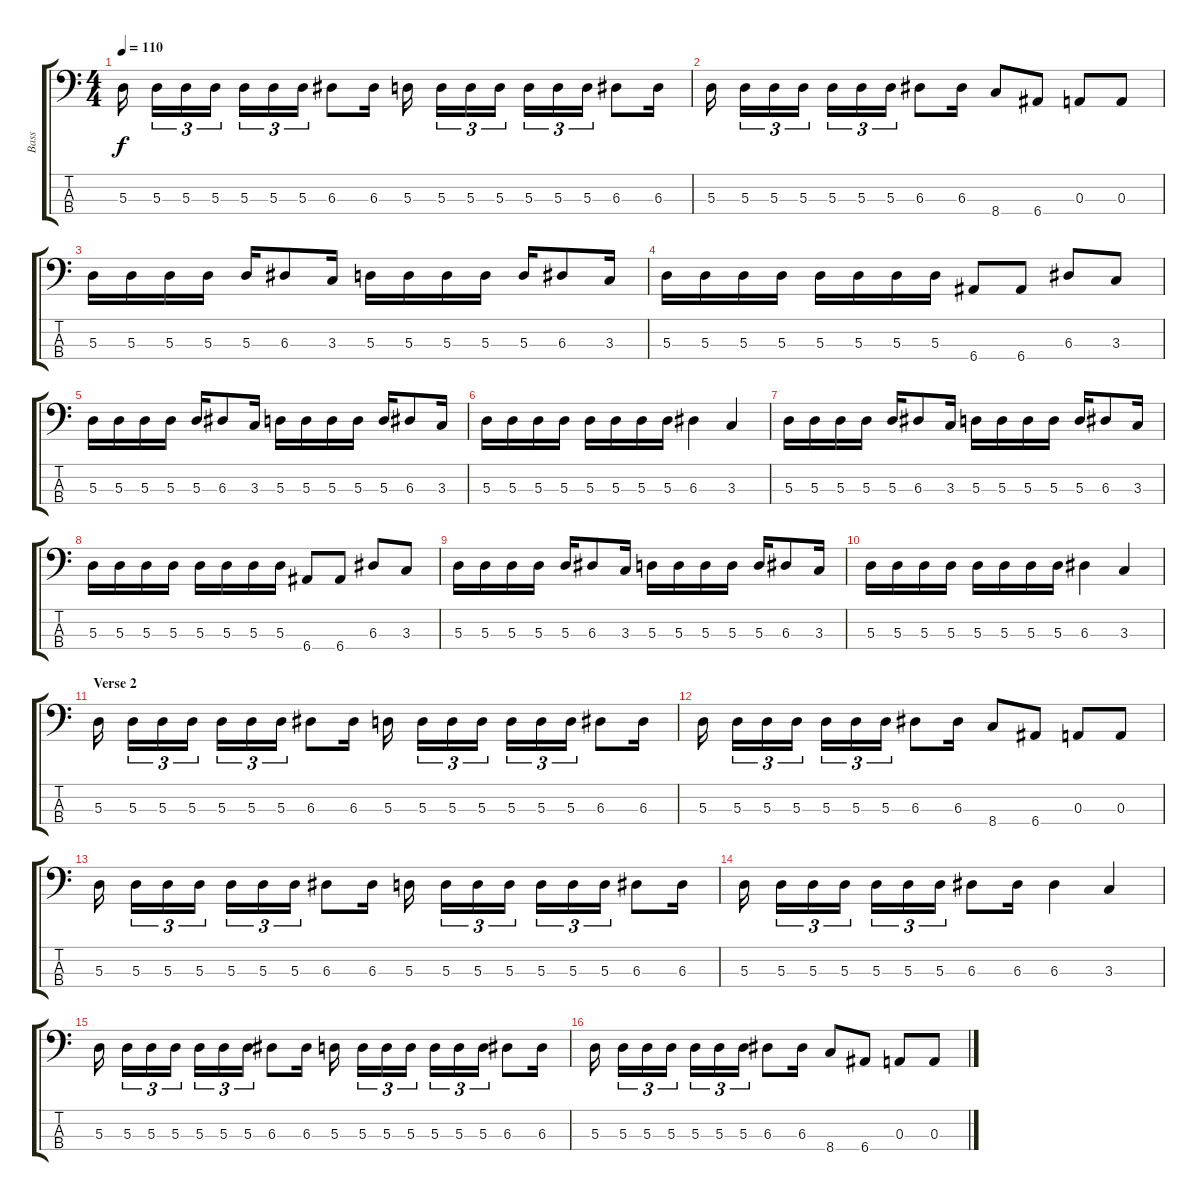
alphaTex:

\track ("Bass" "Bass") {instrument electricbassfinger}
\staff {score tabs}
\tuning (G2 D2 A1 E1) {hide}
\ts (4 4)
\tempo 110
\clef f4
\ks c
5.3.16{dy f} 5.3.16{tu (3 2)} 5.3.16{tu (3 2)} 5.3.16{tu (3 2)} 5.3.16{tu (3 2)} 5.3.16{tu (3 2)} 5.3.16{tu (3 2)} 6.3.8 6.3.16 5.3.16 5.3.16{tu (3 2)} 5.3.16{tu (3 2)} 5.3.16{tu (3 2)} 5.3.16{tu (3 2)} 5.3.16{tu (3 2)} 5.3.16{tu (3 2)} 6.3.8 6.3.16 |
5.3.16 5.3.16{tu (3 2)} 5.3.16{tu (3 2)} 5.3.16{tu (3 2)} 5.3.16{tu (3 2)} 5.3.16{tu (3 2)} 5.3.16{tu (3 2)} 6.3.8 6.3.16 8.4.8 6.4.8 0.3.8 0.3.8 |
5.3.16 5.3.16 5.3.16 5.3.16 5.3.16 6.3.8 3.3.16 5.3.16 5.3.16 5.3.16 5.3.16 5.3.16 6.3.8 3.3.16 |
5.3.16 5.3.16 5.3.16 5.3.16 5.3.16 5.3.16 5.3.16 5.3.16 6.4.8 6.4.8 6.3.8 3.3.8 |
5.3.16 5.3.16 5.3.16 5.3.16 5.3.16 6.3.8 3.3.16 5.3.16 5.3.16 5.3.16 5.3.16 5.3.16 6.3.8 3.3.16 |
5.3.16 5.3.16 5.3.16 5.3.16 5.3.16 5.3.16 5.3.16 5.3.16 6.3.4 3.3.4 |
5.3.16 5.3.16 5.3.16 5.3.16 5.3.16 6.3.8 3.3.16 5.3.16 5.3.16 5.3.16 5.3.16 5.3.16 6.3.8 3.3.16 |
5.3.16 5.3.16 5.3.16 5.3.16 5.3.16 5.3.16 5.3.16 5.3.16 6.4.8 6.4.8 6.3.8 3.3.8 |
5.3.16 5.3.16 5.3.16 5.3.16 5.3.16 6.3.8 3.3.16 5.3.16 5.3.16 5.3.16 5.3.16 5.3.16 6.3.8 3.3.16 |
5.3.16 5.3.16 5.3.16 5.3.16 5.3.16 5.3.16 5.3.16 5.3.16 6.3.4 3.3.4 |
\section ("" "Verse 2")
5.3.16 5.3.16{tu (3 2)} 5.3.16{tu (3 2)} 5.3.16{tu (3 2)} 5.3.16{tu (3 2)} 5.3.16{tu (3 2)} 5.3.16{tu (3 2)} 6.3.8 6.3.16 5.3.16 5.3.16{tu (3 2)} 5.3.16{tu (3 2)} 5.3.16{tu (3 2)} 5.3.16{tu (3 2)} 5.3.16{tu (3 2)} 5.3.16{tu (3 2)} 6.3.8 6.3.16 |
5.3.16 5.3.16{tu (3 2)} 5.3.16{tu (3 2)} 5.3.16{tu (3 2)} 5.3.16{tu (3 2)} 5.3.16{tu (3 2)} 5.3.16{tu (3 2)} 6.3.8 6.3.16 8.4.8 6.4.8 0.3.8 0.3.8 |
5.3.16 5.3.16{tu (3 2)} 5.3.16{tu (3 2)} 5.3.16{tu (3 2)} 5.3.16{tu (3 2)} 5.3.16{tu (3 2)} 5.3.16{tu (3 2)} 6.3.8 6.3.16 5.3.16 5.3.16{tu (3 2)} 5.3.16{tu (3 2)} 5.3.16{tu (3 2)} 5.3.16{tu (3 2)} 5.3.16{tu (3 2)} 5.3.16{tu (3 2)} 6.3.8 6.3.16 |
5.3.16 5.3.16{tu (3 2)} 5.3.16{tu (3 2)} 5.3.16{tu (3 2)} 5.3.16{tu (3 2)} 5.3.16{tu (3 2)} 5.3.16{tu (3 2)} 6.3.8 6.3.16 6.3.4 3.3.4 |
5.3.16 5.3.16{tu (3 2)} 5.3.16{tu (3 2)} 5.3.16{tu (3 2)} 5.3.16{tu (3 2)} 5.3.16{tu (3 2)} 5.3.16{tu (3 2)} 6.3.8 6.3.16 5.3.16 5.3.16{tu (3 2)} 5.3.16{tu (3 2)} 5.3.16{tu (3 2)} 5.3.16{tu (3 2)} 5.3.16{tu (3 2)} 5.3.16{tu (3 2)} 6.3.8 6.3.16 |
5.3.16 5.3.16{tu (3 2)} 5.3.16{tu (3 2)} 5.3.16{tu (3 2)} 5.3.16{tu (3 2)} 5.3.16{tu (3 2)} 5.3.16{tu (3 2)} 6.3.8 6.3.16 8.4.8 6.4.8 0.3.8 0.3.8
